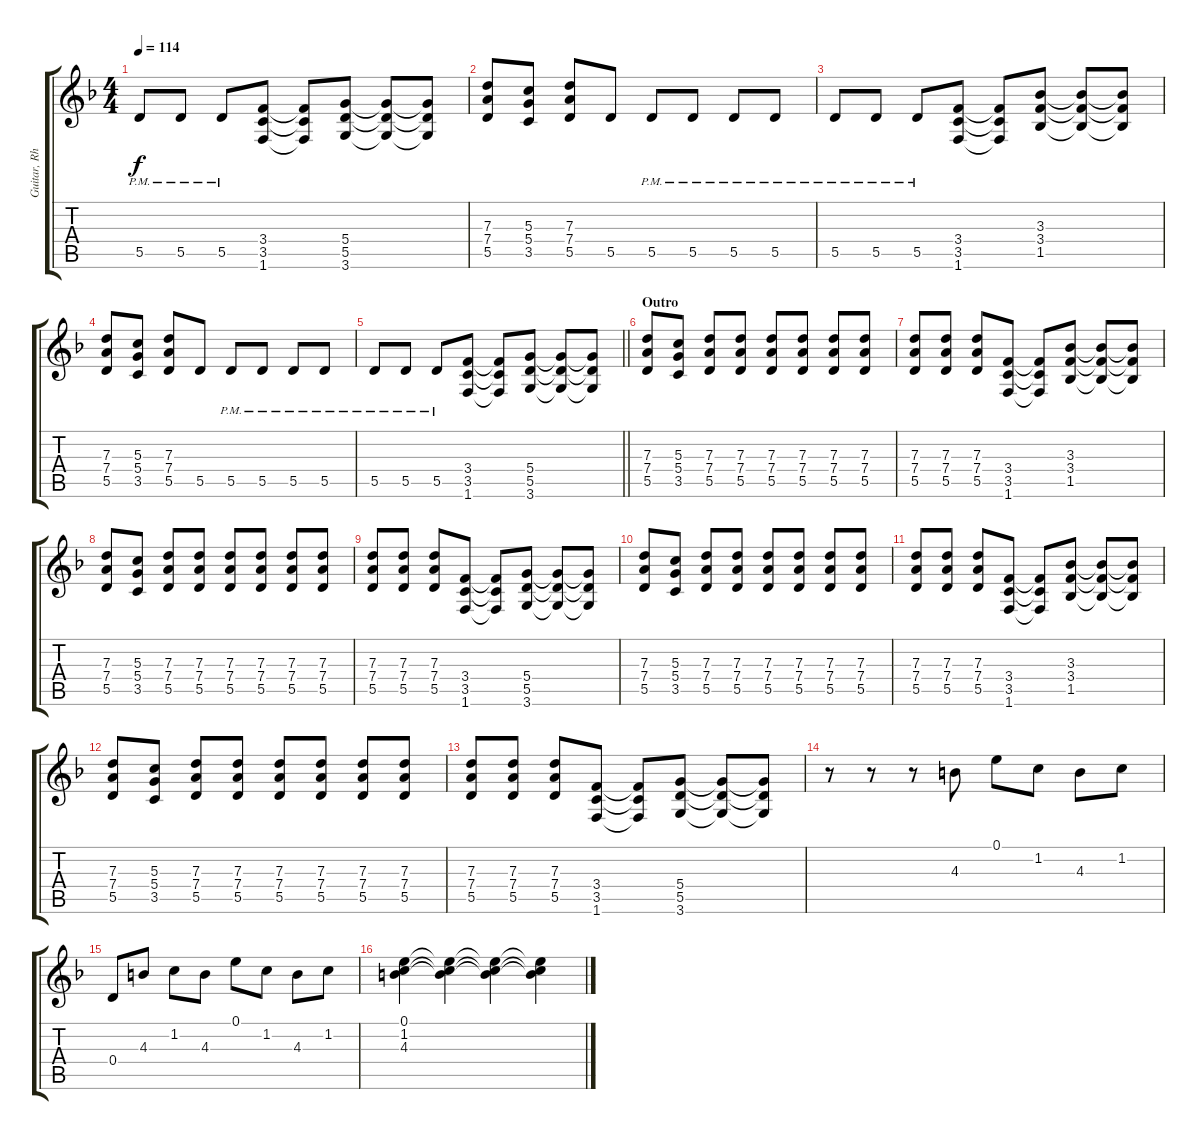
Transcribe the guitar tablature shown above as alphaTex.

\track ("Guitar, Rhythm" "Guitar, Rh") {instrument acousticguitarsteel}
\staff {score tabs}
\tuning (E4 B3 G3 D3 A2 E2) {hide}
\ts (4 4)
\tempo 114
\clef g2
\ks dminor
5.5{pm}.8{dy f} 5.5{pm}.8 5.5{pm}.8 (3.4 3.5 1.6).8 (3.4{t} 3.5{t} 1.6{t}).8 (5.4 5.5 3.6).8 (5.4{t} 5.5{t} 3.6{t}).8 (5.4{t} 5.5{t} 3.6{t}).8 |
(7.3 7.4 5.5).8 (5.3 5.4 3.5).8 (7.3 7.4 5.5).8 5.5.8 5.5{pm}.8 5.5{pm}.8 5.5{pm}.8 5.5{pm}.8 |
5.5{pm}.8 5.5{pm}.8 5.5{pm}.8 (3.4 3.5 1.6).8 (3.4{t} 3.5{t} 1.6{t}).8 (3.3 3.4 1.5).8 (3.3{t} 3.4{t} 1.5{t}).8 (3.3{t} 3.4{t} 1.5{t}).8 |
(7.3 7.4 5.5).8 (5.3 5.4 3.5).8 (7.3 7.4 5.5).8 5.5.8 5.5{pm}.8 5.5{pm}.8 5.5{pm}.8 5.5{pm}.8 |
\barLineRight lightlight
5.5{pm}.8 5.5{pm}.8 5.5{pm}.8 (3.4 3.5 1.6).8 (3.4{t} 3.5{t} 1.6{t}).8 (5.4 5.5 3.6).8 (5.4{t} 5.5{t} 3.6{t}).8 (5.4{t} 5.5{t} 3.6{t}).8 |
\section ("" "Outro")
(7.3 7.4 5.5).8 (5.3 5.4 3.5).8 (7.3 7.4 5.5).8 (7.3 7.4 5.5).8 (7.3 7.4 5.5).8 (7.3 7.4 5.5).8 (7.3 7.4 5.5).8 (7.3 7.4 5.5).8 |
(7.3 7.4 5.5).8 (7.3 7.4 5.5).8 (7.3 7.4 5.5).8 (3.4 3.5 1.6).8 (3.4{t} 3.5{t} 1.6{t}).8 (3.3 3.4 1.5).8 (3.3{t} 3.4{t} 1.5{t}).8 (3.3{t} 3.4{t} 1.5{t}).8 |
(7.3 7.4 5.5).8 (5.3 5.4 3.5).8 (7.3 7.4 5.5).8 (7.3 7.4 5.5).8 (7.3 7.4 5.5).8 (7.3 7.4 5.5).8 (7.3 7.4 5.5).8 (7.3 7.4 5.5).8 |
(7.3 7.4 5.5).8 (7.3 7.4 5.5).8 (7.3 7.4 5.5).8 (3.4 3.5 1.6).8 (3.4{t} 3.5{t} 1.6{t}).8 (5.4 5.5 3.6).8 (5.4{t} 5.5{t} 3.6{t}).8 (5.4{t} 5.5{t} 3.6{t}).8 |
(7.3 7.4 5.5).8 (5.3 5.4 3.5).8 (7.3 7.4 5.5).8 (7.3 7.4 5.5).8 (7.3 7.4 5.5).8 (7.3 7.4 5.5).8 (7.3 7.4 5.5).8 (7.3 7.4 5.5).8 |
(7.3 7.4 5.5).8 (7.3 7.4 5.5).8 (7.3 7.4 5.5).8 (3.4 3.5 1.6).8 (3.4{t} 3.5{t} 1.6{t}).8 (3.3 3.4 1.5).8 (3.3{t} 3.4{t} 1.5{t}).8 (3.3{t} 3.4{t} 1.5{t}).8 |
(7.3 7.4 5.5).8 (5.3 5.4 3.5).8 (7.3 7.4 5.5).8 (7.3 7.4 5.5).8 (7.3 7.4 5.5).8 (7.3 7.4 5.5).8 (7.3 7.4 5.5).8 (7.3 7.4 5.5).8 |
(7.3 7.4 5.5).8 (7.3 7.4 5.5).8 (7.3 7.4 5.5).8 (3.4 3.5 1.6).8 (3.4{t} 3.5{t} 1.6{t}).8 (5.4 5.5 3.6).8 (5.4{t} 5.5{t} 3.6{t}).8 (5.4{t} 5.5{t} 3.6{t}).8 |
r.8 r.8{volume 16 instrument acousticguitarsteel} r.8 4.3.8 0.1.8 1.2.8 4.3.8 1.2.8 |
0.4.8 4.3.8 1.2.8 4.3.8 0.1.8 1.2.8 4.3.8 1.2.8 |
(0.1 1.2 4.3).4 (0.1{t} 1.2{t} 4.3{t}).4 (0.1{t} 1.2{t} 4.3{t}).4 (0.1{t} 1.2{t} 4.3{t}).4
